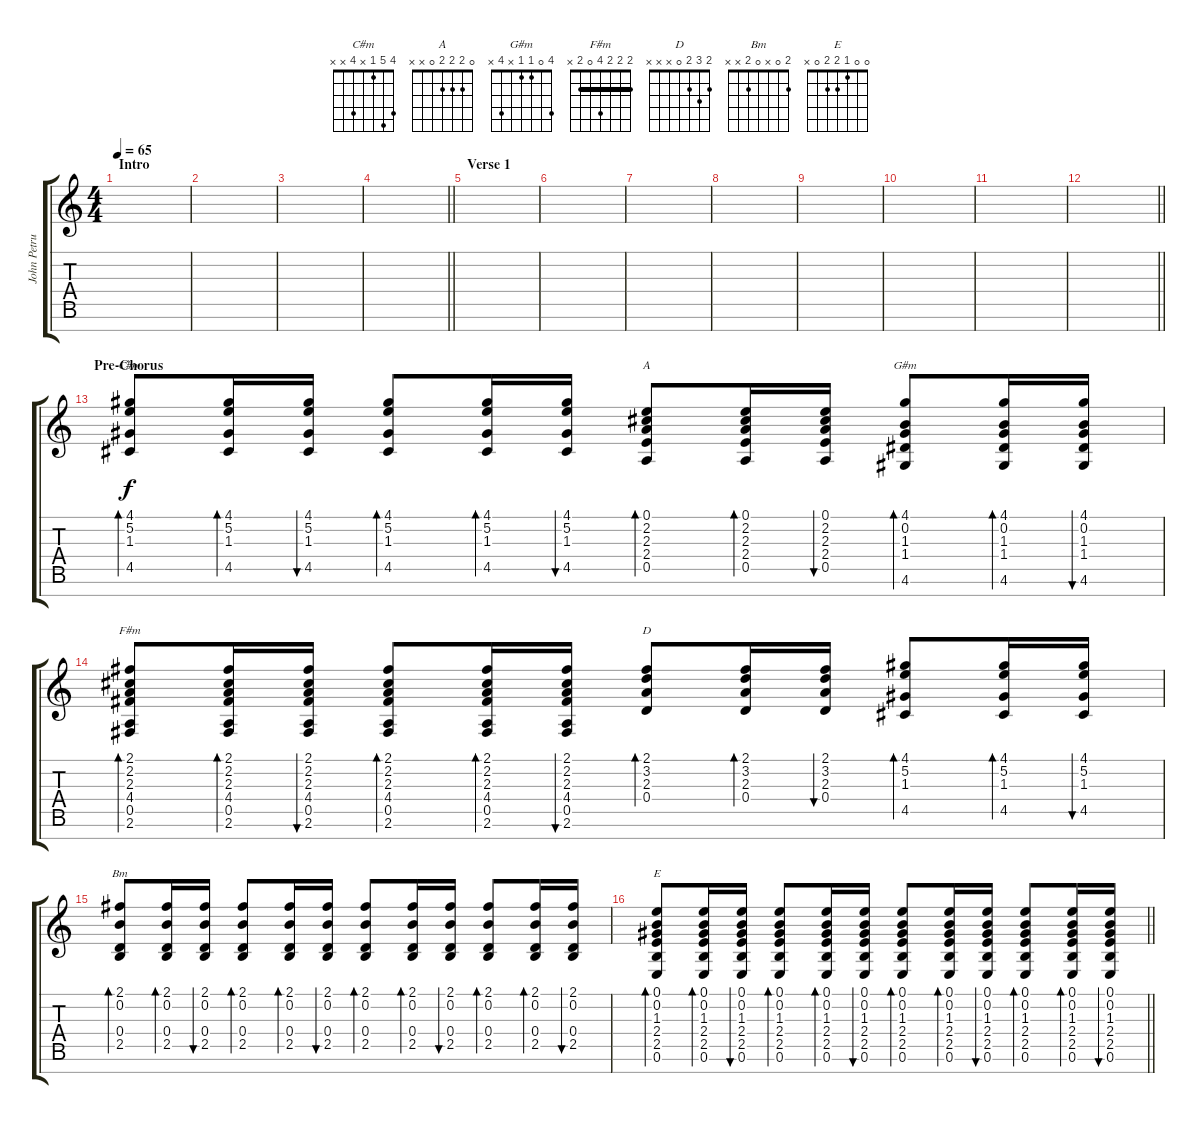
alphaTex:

\track ("John Petrucci" "John Petru") {instrument acousticguitarsteel}
\staff {score tabs}
\tuning (E4 B3 G3 D3 A2 E2 B1) {hide}
\chord ("C#m" 4 5 1 x 4 x x)
\chord ("A" 0 2 2 2 0 x x)
\chord ("G#m" 4 0 1 1 x 4 x)
\chord ("F#m" 2 2 2 4 0 2 x) {barre 2}
\chord ("D" 2 3 2 0 x x x)
\chord ("Bm" 2 0 x 0 2 x x)
\chord ("E" 0 0 1 2 2 0 x)
\ts (4 4)
\section ("" "Intro")
\tempo 65
\clef g2
\ks c
|
|
|
\barLineRight lightlight
|
\section ("" "Verse 1")
|
|
|
|
|
|
|
\barLineRight lightlight
|
\section ("" "Pre-Chorus")
(4.1 5.2 1.3 4.5).8{bd 60 ch "C#m"} (4.1 5.2 1.3 4.5).16{bd 60} (4.1 5.2 1.3 4.5).16{bu 60} (4.1 5.2 1.3 4.5).8{bd 60} (4.1 5.2 1.3 4.5).16{bd 60} (4.1 5.2 1.3 4.5).16{bu 60} (0.1 2.2 2.3 2.4 0.5).8{bd 60 ch "A"} (0.1 2.2 2.3 2.4 0.5).16{bd 60} (0.1 2.2 2.3 2.4 0.5).16{bu 60} (4.1 0.2 1.3 1.4 4.6).8{bd 60 ch "G#m"} (4.1 0.2 1.3 1.4 4.6).16{bd 60} (4.1 0.2 1.3 1.4 4.6).16{bu 60} |
(2.1 2.2 2.3 4.4 0.5 2.6).8{bd 60 ch "F#m"} (2.1 2.2 2.3 4.4 0.5 2.6).16{bd 60} (2.1 2.2 2.3 4.4 0.5 2.6).16{bu 60} (2.1 2.2 2.3 4.4 0.5 2.6).8{bd 60} (2.1 2.2 2.3 4.4 0.5 2.6).16{bd 60} (2.1 2.2 2.3 4.4 0.5 2.6).16{bu 60} (2.1 3.2 2.3 0.4).8{bd 60 ch "D"} (2.1 3.2 2.3 0.4).16{bd 60} (2.1 3.2 2.3 0.4).16{bu 60} (4.1 5.2 1.3 4.5).8{bd 60} (4.1 5.2 1.3 4.5).16{bd 60} (4.1 5.2 1.3 4.5).16{bu 60} |
(2.1 0.2 0.4 2.5).8{bd 60 ch "Bm"} (2.1 0.2 0.4 2.5).16{bd 60} (2.1 0.2 0.4 2.5).16{bu 60} (2.1 0.2 0.4 2.5).8{bd 60} (2.1 0.2 0.4 2.5).16{bd 60} (2.1 0.2 0.4 2.5).16{bu 60} (2.1 0.2 0.4 2.5).8{bd 60} (2.1 0.2 0.4 2.5).16{bd 60} (2.1 0.2 0.4 2.5).16{bu 60} (2.1 0.2 0.4 2.5).8{bd 60} (2.1 0.2 0.4 2.5).16{bd 60} (2.1 0.2 0.4 2.5).16{bu 60} |
\barLineRight lightlight
(0.1 0.2 1.3 2.4 2.5 0.6).8{bd 60 ch "E"} (0.1 0.2 1.3 2.4 2.5 0.6).16{bd 60} (0.1 0.2 1.3 2.4 2.5 0.6).16{bu 60} (0.1 0.2 1.3 2.4 2.5 0.6).8{bd 60} (0.1 0.2 1.3 2.4 2.5 0.6).16{bd 60} (0.1 0.2 1.3 2.4 2.5 0.6).16{bu 60} (0.1 0.2 1.3 2.4 2.5 0.6).8{bd 60} (0.1 0.2 1.3 2.4 2.5 0.6).16{bd 60} (0.1 0.2 1.3 2.4 2.5 0.6).16{bu 60} (0.1 0.2 1.3 2.4 2.5 0.6).8{bd 60} (0.1 0.2 1.3 2.4 2.5 0.6).16{bd 60} (0.1 0.2 1.3 2.4 2.5 0.6).16{bu 60}
